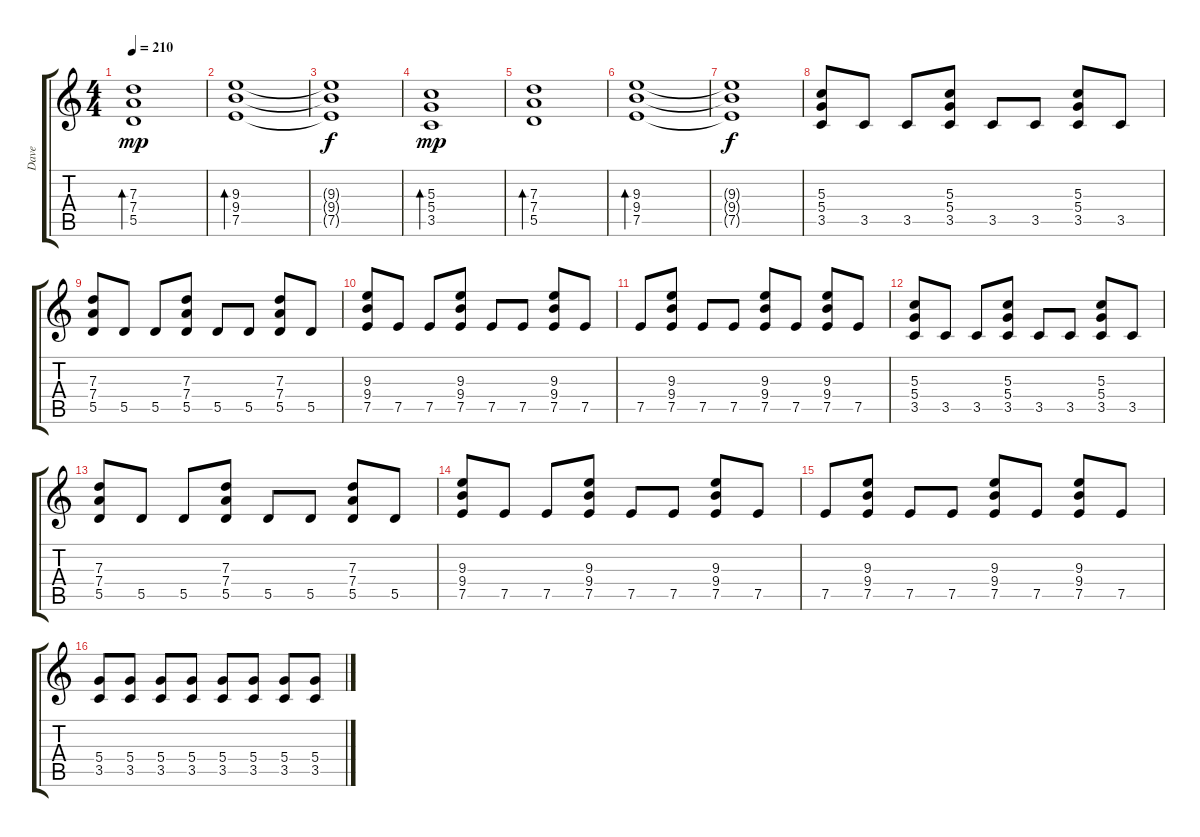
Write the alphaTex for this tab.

\track ("Dave" "Dave") {instrument distortionguitar}
\staff {score tabs}
\tuning (E4 B3 G3 D3 A2 E2) {hide}
\ts (4 4)
\tempo 210
\clef g2
\ks c
(7.3 7.4 5.5).1{bd 120 dy mp} |
(9.3 9.4 7.5).1{bd 120} |
(9.3{t} 9.4{t} 7.5{t}).1{dy f} |
(5.3 5.4 3.5).1{bd 120 dy mp} |
(7.3 7.4 5.5).1{bd 120} |
(9.3 9.4 7.5).1{bd 120} |
(9.3{t} 9.4{t} 7.5{t}).1{dy f} |
(5.3 5.4 3.5).8 3.5.8 3.5.8 (5.3 5.4 3.5).8 3.5.8 3.5.8 (5.3 5.4 3.5).8 3.5.8 |
(7.3 7.4 5.5).8 5.5.8 5.5.8 (7.3 7.4 5.5).8 5.5.8 5.5.8 (7.3 7.4 5.5).8 5.5.8 |
(9.3 9.4 7.5).8 7.5.8 7.5.8 (9.3 9.4 7.5).8 7.5.8 7.5.8 (9.3 9.4 7.5).8 7.5.8 |
7.5.8 (9.3 9.4 7.5).8 7.5.8 7.5.8 (9.3 9.4 7.5).8 7.5.8 (9.3 9.4 7.5).8 7.5.8 |
(5.3 5.4 3.5).8 3.5.8 3.5.8 (5.3 5.4 3.5).8 3.5.8 3.5.8 (5.3 5.4 3.5).8 3.5.8 |
(7.3 7.4 5.5).8 5.5.8 5.5.8 (7.3 7.4 5.5).8 5.5.8 5.5.8 (7.3 7.4 5.5).8 5.5.8 |
(9.3 9.4 7.5).8 7.5.8 7.5.8 (9.3 9.4 7.5).8 7.5.8 7.5.8 (9.3 9.4 7.5).8 7.5.8 |
7.5.8 (9.3 9.4 7.5).8 7.5.8 7.5.8 (9.3 9.4 7.5).8 7.5.8 (9.3 9.4 7.5).8 7.5.8 |
(5.4 3.5).8 (5.4 3.5).8 (5.4 3.5).8 (5.4 3.5).8 (5.4 3.5).8 (5.4 3.5).8 (5.4 3.5).8 (5.4 3.5).8
